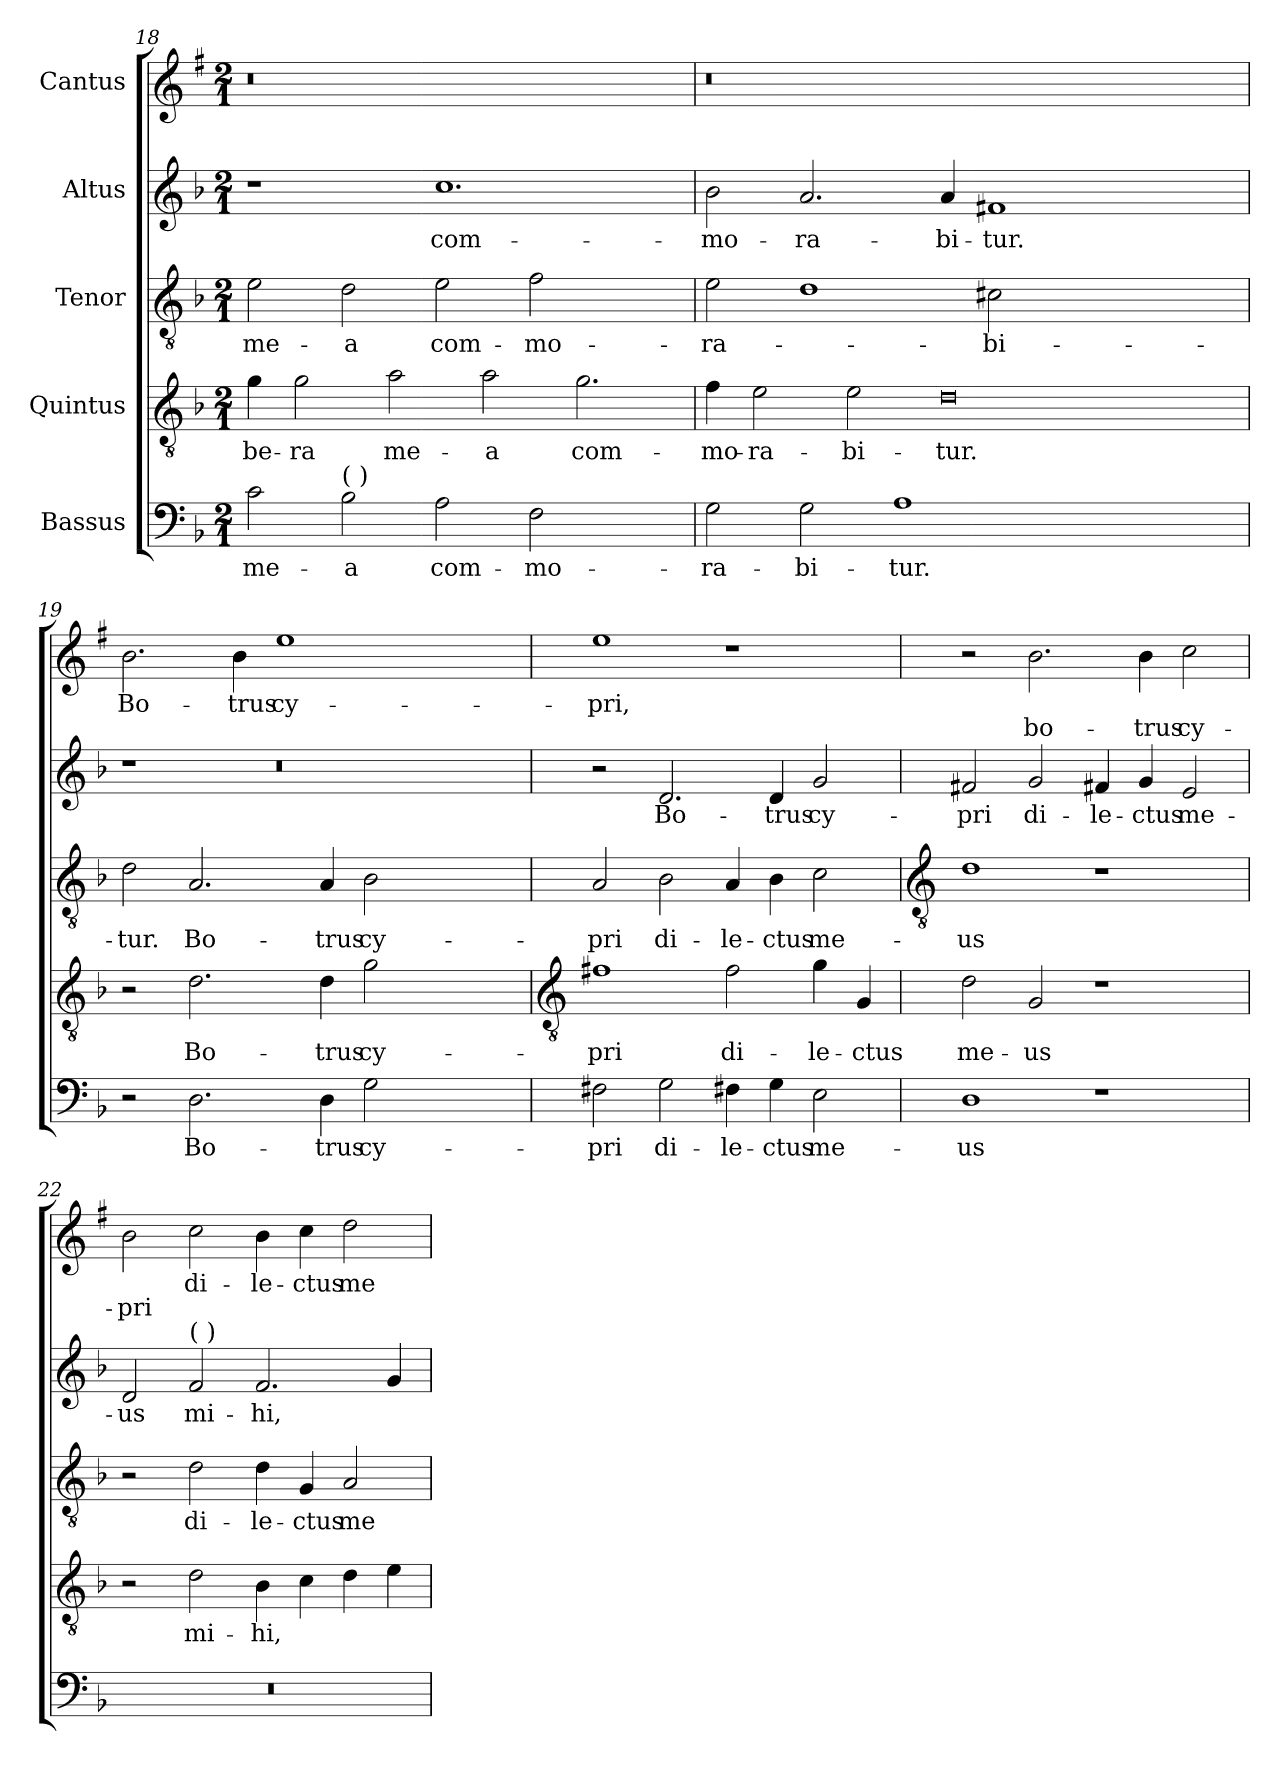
**kern	**text	**kern	**text	**kern	**text	**kern	**text	**kern	**text	**text
*part5	*part5	*part4	*part4	*part3	*part3	*part2	*part2	*part1	*part1	*part1
*staff5	*staff5	*staff4	*staff4	*staff3	*staff3	*staff2	*staff2	*staff1	*staff1	*staff1
*I"Bassus	*	*I"Quintus	*	*I"Tenor	*	*I"Altus	*	*I"Cantus	*	*
*clefF4	*	*clefGv2	*	*clefGv2	*	*clefG2	*	*clefG2	*	*
*	*	*	*	*	*	*	*	*ITrd1c2	*	*
*k[b-]	*	*k[b-]	*	*k[b-]	*	*k[b-]	*	*k[b-]	*	*
*F:	*	*F:	*	*F:	*	*F:	*	*F:	*	*
*M2/1	*	*M2/1	*	*M2/1	*	*M2/1	*	*M2/1	*	*
=18A	=18A	=18A	=18A	=18A	=18A	=18A	=18A	=18A	=18A	=18A
!	!LO:LY:b	!	!LO:LY:b	!	!LO:LY:b	!	!	!	!	!
2c	me-	4g	-be-	2e	me-	1r	.	0r	.	.
!	!	!	!LO:LY:b	!	!	!	!	!	!	!
.	.	2g	-ra	.	.	.	.	.	.	.
!LO:TX:a:t=(  )	!	!	!	!	!	!	!	!	!	!
!	!LO:LY:b	!	!	!	!LO:LY:b	!	!	!	!	!
2B-	-a	.	.	2d	-a	.	.	.	.	.
!	!	!	!LO:LY:b	!	!	!	!	!	!	!
.	.	2a	me-	.	.	.	.	.	.	.
!	!LO:LY:b	!	!	!	!LO:LY:b	!	!LO:LY:b	!	!	!
2A	com-	.	.	2e	com-	1.cc	com-	.	.	.
!	!	!	!LO:LY:b	!	!	!	!	!	!	!
.	.	2a	-a	.	.	.	.	.	.	.
!	!LO:LY:b	!	!	!	!LO:LY:b	!	!	!	!	!
2F	-mo-	.	.	2f	-mo-	.	.	.	.	.
!	!	!	!LO:LY:b	!	!	!	!	!	!	!
.	.	2.g	com-	.	.	.	.	.	.	.
2ryy	.	.	.	2ryy	.	.	.	2ryy	.	.
=18B	=18B	=18B	=18B	=18B	=18B	=18B	=18B	=18B	=18B	=18B
!	!LO:LY:b	!	!LO:LY:b	!	!LO:LY:b	!	!LO:LY:b	!	!	!
2G	-ra-	4f	-mo-	2e	-ra-	2b-	-mo-	0r	.	.
!	!	!	!LO:LY:b	!	!	!	!	!	!	!
.	.	2e	-ra-	.	.	.	.	.	.	.
!	!LO:LY:b	!	!	!	!	!	!LO:LY:b	!	!	!
2G	-bi-	.	.	1d	.	2.a	-ra-	.	.	.
!	!	!	!LO:LY:b	!	!	!	!	!	!	!
.	.	2e	-bi-	.	.	.	.	.	.	.
!	!LO:LY:b	!	!	!	!	!	!	!	!	!
1A	-tur.	.	.	.	.	.	.	.	.	.
!	!	!	!LO:LY:b	!	!	!	!LO:LY:b	!	!	!
.	.	0d	-tur.	.	.	4a	-bi-	.	.	.
!	!	!	!	!	!LO:LY:b	!	!LO:LY:b	!	!	!
.	.	.	.	2c#X	-bi-	1f#X	-tur.	.	.	.
1ryy	.	.	.	1ryy	.	.	.	1ryy	.	.
.	.	.	.	.	.	2.ryy	.	.	.	.
4ryy	.	.	.	4ryy	.	.	.	4ryy	.	.
=19A	=19A	=19A	=19A	=19A	=19A	=19A	=19A	=19A	=19A	=19A
!	!	!	!	!	!LO:LY:b	!	!	!	!LO:LY:b	!
2r	.	2r	.	2d	-tur.	1r	.	2.a	Bo-	.
!	!LO:LY:b	!	!LO:LY:b	!	!LO:LY:b	!	!	!	!	!
2.D	Bo-	2.d	Bo-	2.A	Bo-	.	.	.	.	.
!	!	!	!	!	!	!	!	!	!LO:LY:b	!
.	.	.	.	.	.	.	.	4a	-trus	.
!	!	!	!	!	!	!	!	!	!LO:LY:b	!
.	.	.	.	.	.	0r	.	1dd	cy-	.
!	!LO:LY:b	!	!LO:LY:b	!	!LO:LY:b	!	!	!	!	!
4D	-trus	4d	-trus	4A	-trus	.	.	.	.	.
!	!LO:LY:b	!	!LO:LY:b	!	!LO:LY:b	!	!	!	!	!
2G	cy-	2g	cy-	2B-	cy-	.	.	.	.	.
1ryy	.	1ryy	.	1ryy	.	.	.	1ryy	.	.
!!LO:LB:g=z
=20A	=20A	=20A	=20A	=20A	=20A	=20A	=20A	=20A	=20A	=20A
*	*	*clefGv2	*	*	*	*	*	*	*	*
!	!LO:LY:b	!	!LO:LY:b	!	!LO:LY:b	!	!	!	!LO:LY:b	!
2F#X	-pri	1f#X	-pri	2A	-pri	2r	.	1dd	-pri,	.
!	!LO:LY:b	!	!	!	!LO:LY:b	!	!LO:LY:b	!	!	!
2G	di-	.	.	2B-	di-	2.d	Bo-	.	.	.
!	!LO:LY:b	!	!LO:LY:b	!	!LO:LY:b	!	!	!	!	!
4F#X	-le-	2f#	di-	4A	-le-	.	.	1r	.	.
!	!LO:LY:b	!	!	!	!LO:LY:b	!	!LO:LY:b	!	!	!
4G	-ctus	.	.	4B-	-ctus	4d	-trus	.	.	.
!	!LO:LY:b	!	!LO:LY:b	!	!LO:LY:b	!	!LO:LY:b	!	!	!
2E	me-	4g	-le-	2c	me-	2g	cy-	.	.	.
!	!	!	!LO:LY:b	!	!	!	!	!	!	!
.	.	4G	-ctus	.	.	.	.	.	.	.
!!LO:LB:g=z
=21	=21	=21	=21	=21	=21	=21	=21	=21	=21	=21
*	*	*	*	*clefGv2	*	*	*	*	*	*
!	!LO:LY:b	!	!LO:LY:b	!	!LO:LY:b	!	!LO:LY:b	!	!	!
1D	-us	2d	me-	1d	-us	2f#X	-pri	2r	.	.
!	!	!	!LO:LY:b	!	!	!	!LO:LY:b	!	!	!LO:LY:b
.	.	2G	-us	.	.	2g	di-	2.a	.	bo-
!	!	!	!	!	!	!	!LO:LY:b	!	!	!
1r	.	1r	.	1r	.	4f#X	-le-	.	.	.
!	!	!	!	!	!	!	!LO:LY:b	!	!	!LO:LY:b
.	.	.	.	.	.	4g	-ctus	4a	.	-trus
!	!	!	!	!	!	!	!LO:LY:b	!	!	!LO:LY:b
.	.	.	.	.	.	2e	me-	2b-	.	cy-
=22	=22	=22	=22	=22	=22	=22	=22	=22	=22	=22
!	!	!	!	!	!	!	!LO:LY:b	!	!	!LO:LY:b
0r	.	2r	.	2r	.	2d	-us	2a	.	-pri
!	!	!	!	!	!	!LO:TX:a:t=(  )	!	!	!	!
!	!	!	!LO:LY:b	!	!LO:LY:b	!	!LO:LY:b	!	!LO:LY:b	!
.	.	2d	mi-	2d	di-	2f	mi-	2b-	di-	.
!	!	!	!LO:LY:b	!	!LO:LY:b	!	!LO:LY:b	!	!LO:LY:b	!
.	.	4B-	-hi,	4d	-le-	2.f	-hi,	4a	-le-	.
!	!	!	!	!	!LO:LY:b	!	!	!	!LO:LY:b	!
.	.	4c	.	4G	-ctus	.	.	4b-	-ctus	.
!	!	!	!	!	!LO:LY:b	!	!	!	!LO:LY:b	!
.	.	4d	.	2A	me-	.	.	2cc	me-	.
.	.	4e	.	.	.	4g	.	.	.	.
=	=	=	=	=	=	=	=	=	=	=
*-	*-	*-	*-	*-	*-	*-	*-	*-	*-	*-
